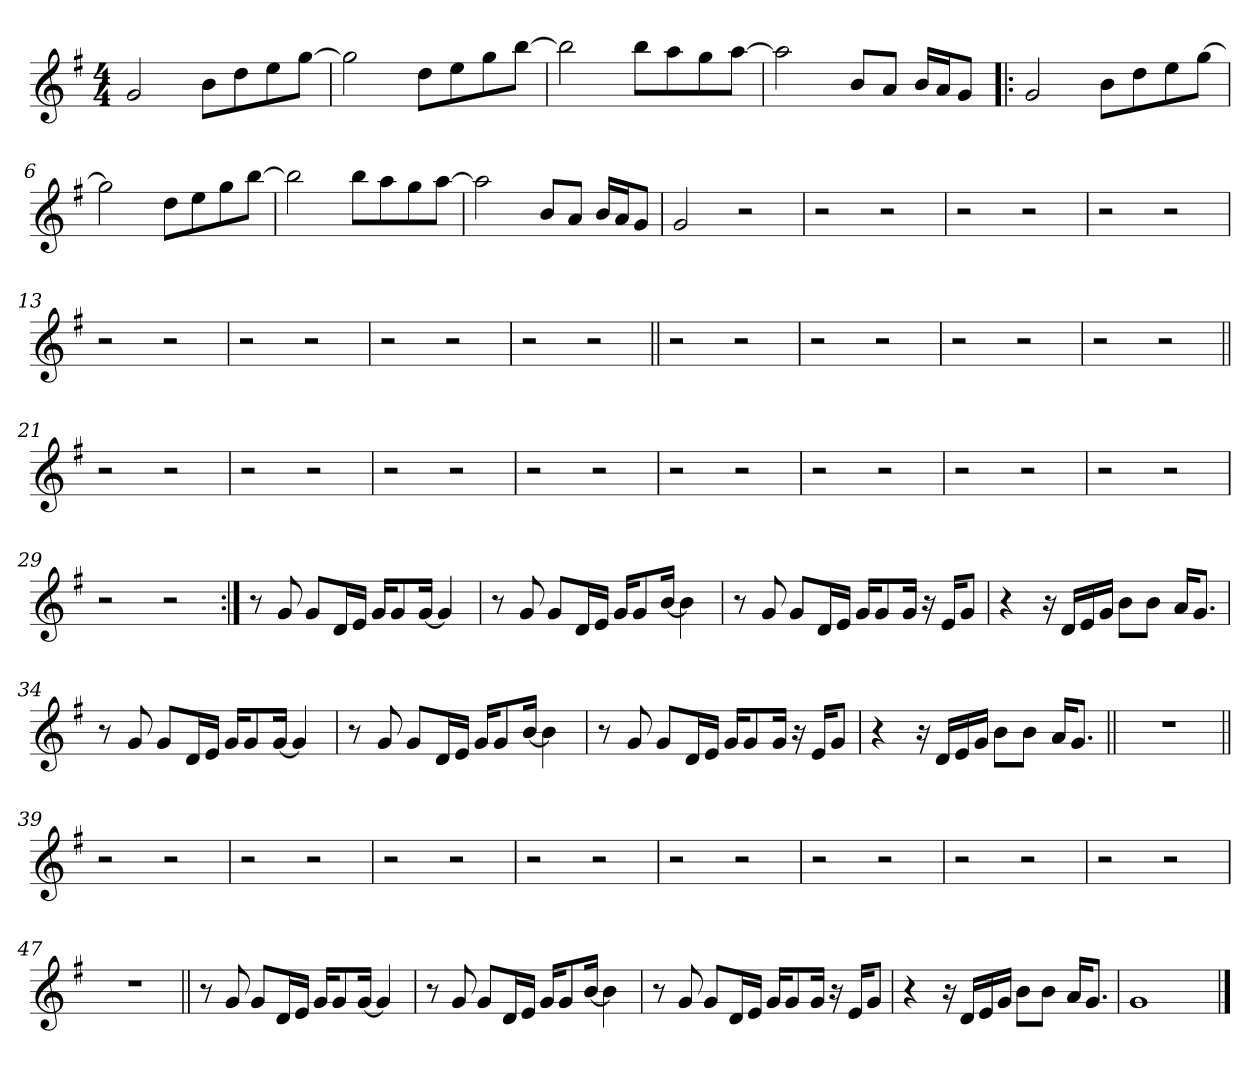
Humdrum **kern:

**kern
*part1
*staff1
!!LO:PB:g=z
*clefG2
*k[f#]
*G:
*M4/4
*MM94
=1
2gi/
8bi\L
8ddi\
8eei\
[>8ggi\J
=2
2ggi\]
8ddi\L
8eei\
8ggi\
[>8bbi\J
=3
2bbi\]
8bbi\L
8aai\
8ggi\
[>8aai\J
=4
2aai\]
8bi/L
8ai/J
16bi/LL
16ai/J
8gi/J
=5!|:
2gi/
8bi\L
8ddi\
8eei\
[>8ggi\J
!!LO:LB:g=z
=6
2ggi\]
8ddi\L
8eei\
8ggi\
[>8bbi\J
=7
2bbi\]
8bbi\L
8aai\
8ggi\
[>8aai\J
=8
2aai\]
8bi/L
8ai/J
16bi/LL
16ai/J
8gi/J
=9
2gi/
2r
=10
2r
2r
=11
2r
2r
!!LO:LB:g=z
=12
2r
2r
=13
2r
2r
=14
2r
2r
=15
2r
2r
=16
2r
2r
=17||
2r
2r
=18
2r
2r
!!LO:LB:g=z
=19
2r
2r
=20
2r
2r
=21||
2r
2r
=22
2r
2r
=23
2r
2r
=24
2r
2r
=25
2r
2r
!!LO:LB:g=z
=26
2r
2r
=27
2r
2r
=28
2r
2r
=29
2r
2r
=30:|!
8r
8gi/
8gi/L
16di/L
16ei/JJ
16gi/KL
8gi/
[<16gi/Jk
4gi/]
!!LO:LB:g=z
=31
8r
8gi/
8gi/L
16di/L
16ei/JJ
16gi/KL
8gi/
[<16bi/Jk
4bi\]
=32
8r
8gi/
8gi/L
16di/L
16ei/JJ
16gi/KL
8gi/
16gi/Jk
16r
16ei/KL
8gi/J
=33
4r
16r
16di/LL
16ei/
16gi/JJ
8bi\L
8bi\J
16ai/KL
8.gi/J
=34
8r
8gi/
8gi/L
16di/L
16ei/JJ
16gi/KL
8gi/
[<16gi/Jk
4gi/]
!!LO:LB:g=z
=35
8r
8gi/
8gi/L
16di/L
16ei/JJ
16gi/KL
8gi/
[<16bi/Jk
4bi\]
=36
8r
8gi/
8gi/L
16di/L
16ei/JJ
16gi/KL
8gi/
16gi/Jk
16r
16ei/KL
8gi/J
=37
4r
16r
16di/LL
16ei/
16gi/JJ
8bi\L
8bi\J
16ai/KL
8.gi/J
=38||
1r
=39||
2r
2r
!!LO:LB:g=z
=40
2r
2r
=41
2r
2r
=42
2r
2r
=43
2r
2r
=44
2r
2r
=45
2r
2r
=46
2r
2r
!!LO:LB:g=z
=47
1r
=48||
8r
8gi/
8gi/L
16di/L
16ei/JJ
16gi/KL
8gi/
[<16gi/Jk
4gi/]
=49
8r
8gi/
8gi/L
16di/L
16ei/JJ
16gi/KL
8gi/
[<16bi/Jk
4bi\]
!!LO:LB:g=z
=50
8r
8gi/
8gi/L
16di/L
16ei/JJ
16gi/KL
8gi/
16gi/Jk
16r
16ei/KL
8gi/J
=51
4r
16r
16di/LL
16ei/
16gi/JJ
8bi\L
8bi\J
16ai/KL
8.gi/J
=52
1gi
==
*-
